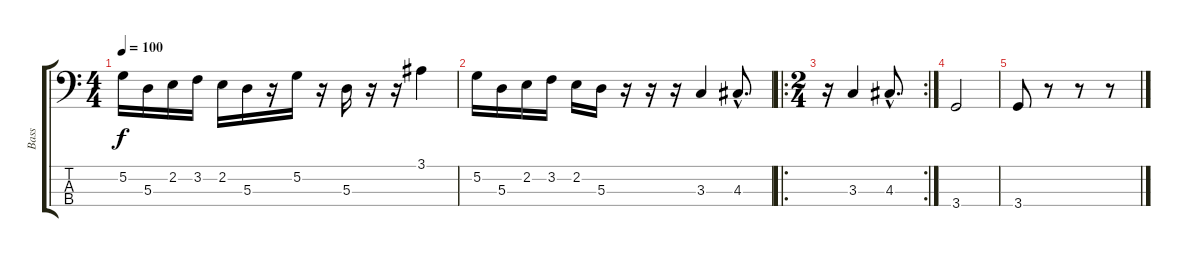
\track ("Bass" "Bass") {instrument electricbasspick}
\staff {score tabs}
\tuning (G2 D2 A1 E1) {hide}
\ts (4 4)
\tempo 100
\clef f4
\ks c
5.2.16{dy f} 5.3.16 2.2.16 3.2.16 2.2.16 5.3.16 r.16 5.2.16 r.16 5.3.16 r.16 r.16 3.1.4 |
5.2.16 5.3.16 2.2.16 3.2.16 2.2.16 5.3.16 r.16 r.16 r.16 3.3.4 4.3{hac}.8{d} |
\ro
\rc 2
\ts (2 4)
r.16 3.3.4 4.3{hac}.8{d} |
3.4.2 |
3.4.8 r.8 r.8 r.8
